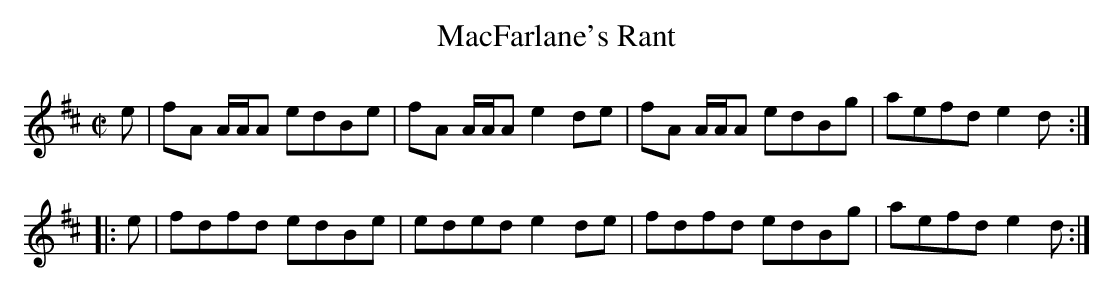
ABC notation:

X:1
T:MacFarlane's Rant
L:1/8
M:C|
K:D
e|fA A/A/A edBe|fA A/A/A e2de|fA A/A/A edBg|aefd e2d:|
|:e|fdfd edBe|eded e2de|fdfd edBg|aefd e2d:|]
